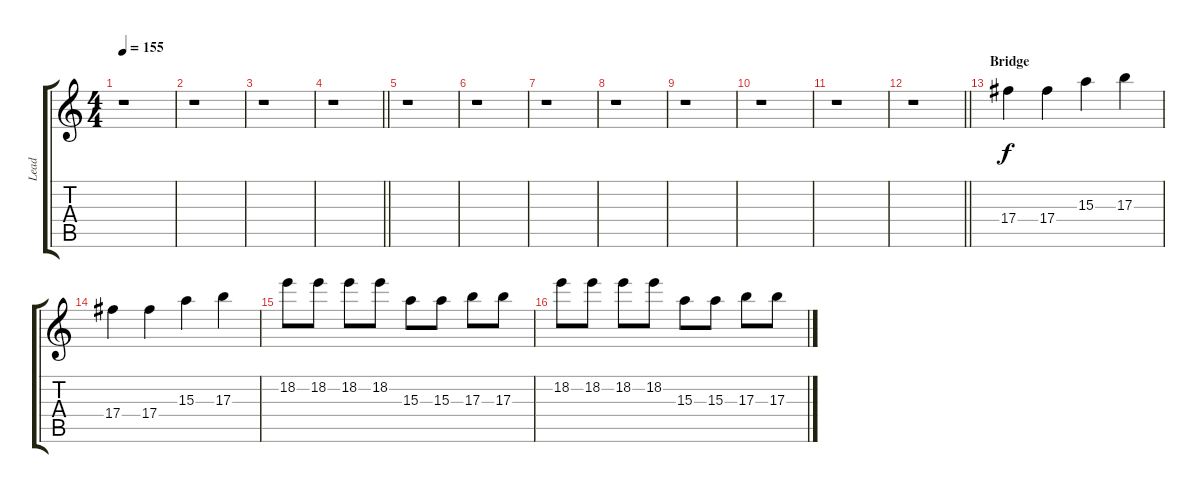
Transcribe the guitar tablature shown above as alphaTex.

\track ("Lead" "Lead") {instrument overdrivenguitar}
\staff {score tabs}
\tuning (Eb4 Bb3 Gb3 Db3 Ab2 Db2) {hide}
\ts (4 4)
\tempo 155
\clef g2
\ks c
r.1{dy f} |
r.1 |
r.1 |
\barLineRight lightlight
r.1 |
r.1 |
r.1 |
r.1 |
r.1 |
r.1 |
r.1 |
r.1 |
\barLineRight lightlight
r.1 |
\section ("" "Bridge")
17.4.4 17.4.4 15.3.4 17.3.4 |
17.4.4 17.4.4 15.3.4 17.3.4 |
18.2.8 18.2.8 18.2.8 18.2.8 15.3.8 15.3.8 17.3.8 17.3.8 |
18.2.8 18.2.8 18.2.8 18.2.8 15.3.8 15.3.8 17.3.8 17.3.8
